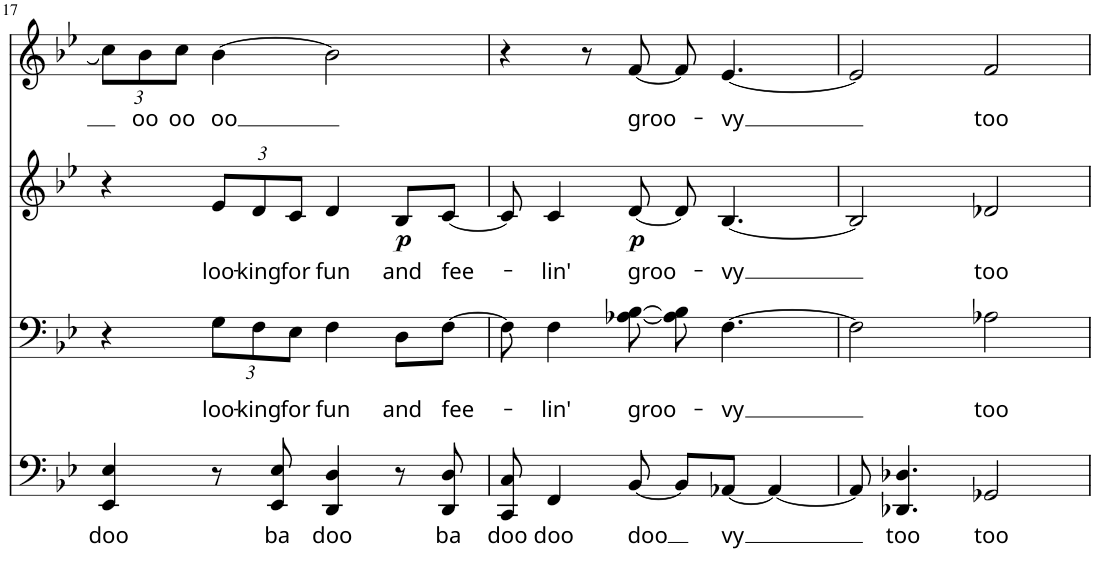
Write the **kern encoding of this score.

**kern	**text	**kern	**text	**text	**kern	**text	**text	**dynam	**kern	**text
*part4	*part4	*part3	*part3	*part3	*part2	*part2	*part2	*part2	*part1	*part1
*staff4	*staff4	*staff3	*staff3	*staff3	*staff2	*staff2	*staff2	*staff2	*staff1	*staff1
*I"Voice	*	*I"Voice	*	*	*I"Voice	*	*	*	*I"Voice	*
!!LO:PB:g=z
*clefF4	*	*clefF4	*	*	*clefG2	*	*	*	*clefG2	*
*k[b-e-]	*	*k[b-e-]	*	*	*k[b-e-]	*	*	*	*k[b-e-]	*
*M4/4	*	*M4/4	*	*	*M4/4	*	*	*	*M4/4	*
=17	=17	=17	=17	=17	=17	=17	=17	=17	=17	=17
!	!LO:LY:b	!	!	!	!	!	!	!	!	!
*	*	*	*	*	*	*	*	*	*Xbrackettup	*
4EE-/ 4E-/	doo	4r	.	.	4r	.	.	.	12cc\L	.
!	!	!	!	!	!	!	!	!	!	!LO:LY:b
.	.	.	.	.	.	.	.	.	12b-\	oo
!	!	!	!	!	!	!	!	!	!	!LO:LY:b
.	.	.	.	.	.	.	.	.	12cc\J	oo
*	*	*Xbrackettup	*	*	*	*	*	*	*	*
!	!	!	!	!LO:LY:b	!	!	!	!	!	!
*	*	*	*	*	*Xbrackettup	*	*	*	*	*
!	!	!	!	!	!	!	!LO:LY:b	!	!	!LO:LY:b
8r	.	12G\L	.	loo-	12e-/L	.	loo-	.	[>4b-\	oo
!	!	!	!	!LO:LY:b	!	!	!LO:LY:b	!	!	!
.	.	12F\	.	-king	12d/	.	-king	.	.	.
!	!LO:LY:b	!	!	!	!	!	!	!	!	!
8EE-/ 8E-/	ba	.	.	.	.	.	.	.	.	.
!	!	!	!	!LO:LY:b	!	!	!LO:LY:b	!	!	!
.	.	12E-\J	.	for	12c/J	.	for	.	.	.
!	!LO:LY:b	!	!	!LO:LY:b	!	!	!LO:LY:b	!	!	!
4DD/ 4D/	doo	4F\	.	fun	4d/	.	fun	.	2b-\]	.
!	!	!	!	!LO:LY:b	!	!	!LO:LY:b	!LO:DY:b	!	!
8r	.	8D\L	.	and	8B-/L	.	and	p	.	.
!	!LO:LY:b	!	!	!LO:LY:b	!	!	!LO:LY:b	!	!	!
8DD/ 8D/	ba	[>8F\J	.	fee-	[<8c/J	.	fee-	.	.	.
=18	=18	=18	=18	=18	=18	=18	=18	=18	=18	=18
!	!LO:LY:b	!	!	!	!	!	!	!	!	!
8CC/ 8C/	doo	8F\]	.	.	8c/]	.	.	.	4r	.
!	!LO:LY:b	!	!	!LO:LY:b	!	!	!LO:LY:b	!	!	!
4FF/	doo	4F\	.	-lin'	4c/	.	-lin'	.	.	.
.	.	.	.	.	.	.	.	.	8r	.
!	!LO:LY:b	!	!	!LO:LY:b	!	!	!LO:LY:b	!LO:DY:b	!	!LO:LY:b
[<8BB-/	doo	[<8A-X\ [>8B-\	.	groo-	[<8d/	.	groo-	p	[<8f/	groo-
8BB-/L]	.	8A-\] 8B-\]	.	.	8d/]	.	.	.	8f/]	.
!	!LO:LY:b	!	!	!LO:LY:b	!	!	!LO:LY:b	!	!	!LO:LY:b
[<8AA-X/J	vy	[>4.F\	.	-vy	[<4.B-/	.	-vy	.	[<4.e-/	-vy
4AA-/_	.	.	.	.	.	.	.	.	.	.
=19	=19	=19	=19	=19	=19	=19	=19	=19	=19	=19
8AA-/]	.	2F\]	.	.	2B-/]	.	.	.	2e-/]	.
!	!LO:LY:b	!	!	!	!	!	!	!	!	!
4.DD-X/ 4.D-X/	too	.	.	.	.	.	.	.	.	.
!	!LO:LY:b	!	!	!LO:LY:b	!	!	!LO:LY:b	!	!	!LO:LY:b
2GG-X/	too	2A-X\	.	too	2d-X/	.	too	.	2f/	too
=	=	=	=	=	=	=	=	=	=	=
*-	*-	*-	*-	*-	*-	*-	*-	*-	*-	*-
